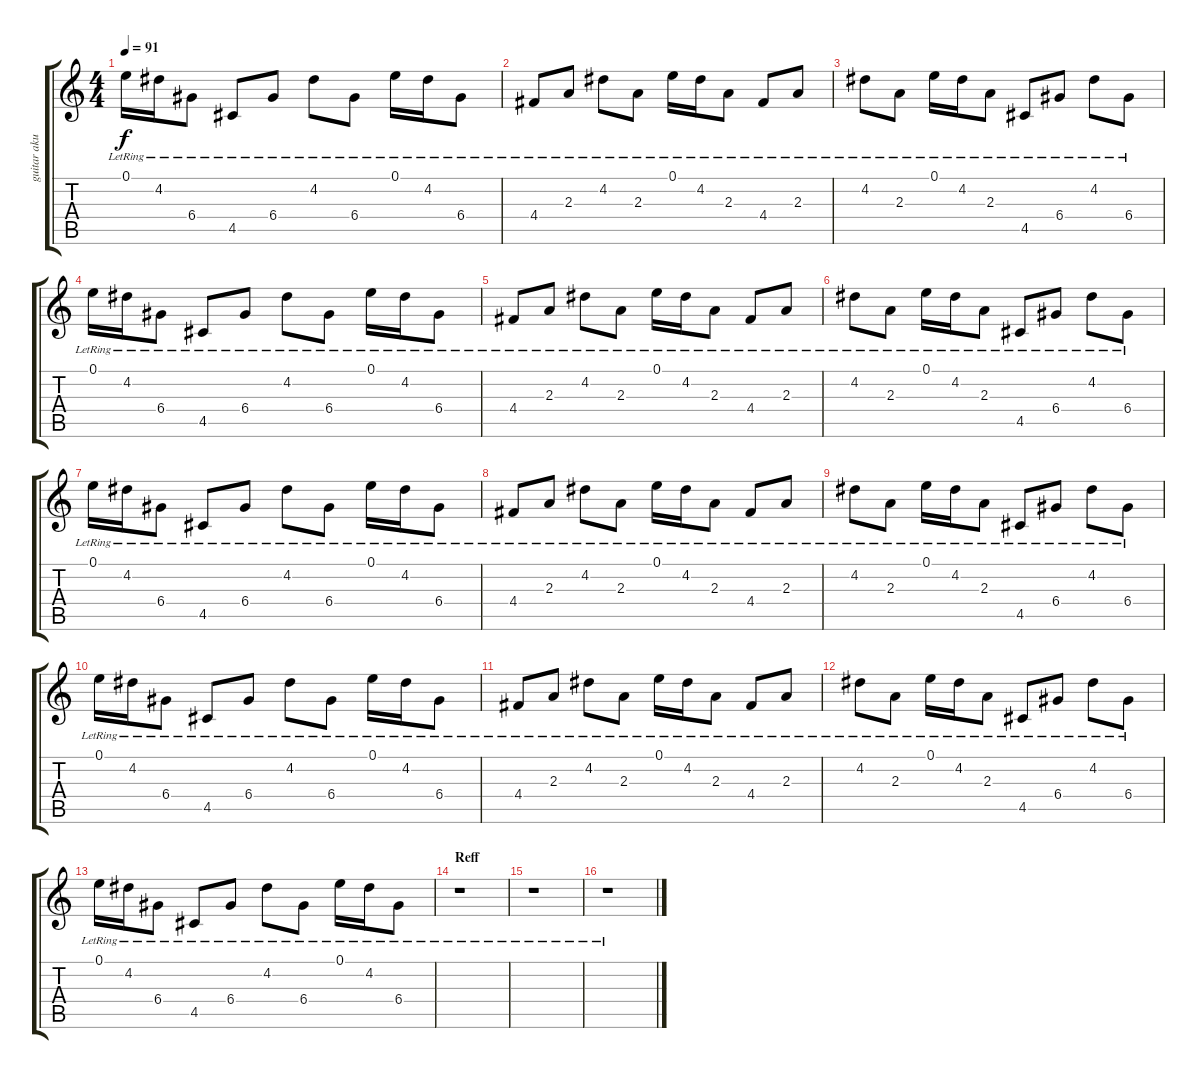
\track ("guitar akustik" "guitar aku") {instrument acousticguitarsteel}
\staff {score tabs}
\tuning (E4 B3 G3 D3 A2 E2) {hide}
\ts (4 4)
\tempo 91
\clef g2
\ks c
0.1{lr}.16{dy f} 4.2{lr}.16 6.4{lr}.8 4.5{lr}.8 6.4{lr}.8 4.2{lr}.8 6.4{lr}.8 0.1{lr}.16 4.2{lr}.16 6.4{lr}.8 |
4.4{lr}.8 2.3{lr}.8 4.2{lr}.8 2.3{lr}.8 0.1{lr}.16 4.2{lr}.16 2.3{lr}.8 4.4{lr}.8 2.3{lr}.8 |
4.2{lr}.8 2.3{lr}.8 0.1{lr}.16 4.2{lr}.16 2.3{lr}.8 4.5{lr}.8 6.4{lr}.8 4.2{lr}.8 6.4{lr}.8 |
0.1{lr}.16 4.2{lr}.16 6.4{lr}.8 4.5{lr}.8 6.4{lr}.8 4.2{lr}.8 6.4{lr}.8 0.1{lr}.16 4.2{lr}.16 6.4{lr}.8 |
4.4{lr}.8 2.3{lr}.8 4.2{lr}.8 2.3{lr}.8 0.1{lr}.16 4.2{lr}.16 2.3{lr}.8 4.4{lr}.8 2.3{lr}.8 |
4.2{lr}.8 2.3{lr}.8 0.1{lr}.16 4.2{lr}.16 2.3{lr}.8 4.5{lr}.8 6.4{lr}.8 4.2{lr}.8 6.4{lr}.8 |
0.1{lr}.16 4.2{lr}.16 6.4{lr}.8 4.5{lr}.8 6.4{lr}.8 4.2{lr}.8 6.4{lr}.8 0.1{lr}.16 4.2{lr}.16 6.4{lr}.8 |
4.4{lr}.8 2.3{lr}.8 4.2{lr}.8 2.3{lr}.8 0.1{lr}.16 4.2{lr}.16 2.3{lr}.8 4.4{lr}.8 2.3{lr}.8 |
4.2{lr}.8 2.3{lr}.8 0.1{lr}.16 4.2{lr}.16 2.3{lr}.8 4.5{lr}.8 6.4{lr}.8 4.2{lr}.8 6.4{lr}.8 |
0.1{lr}.16 4.2{lr}.16 6.4{lr}.8 4.5{lr}.8 6.4{lr}.8 4.2{lr}.8 6.4{lr}.8 0.1{lr}.16 4.2{lr}.16 6.4{lr}.8 |
4.4{lr}.8 2.3{lr}.8 4.2{lr}.8 2.3{lr}.8 0.1{lr}.16 4.2{lr}.16 2.3{lr}.8 4.4{lr}.8 2.3{lr}.8 |
4.2{lr}.8 2.3{lr}.8 0.1{lr}.16 4.2{lr}.16 2.3{lr}.8 4.5{lr}.8 6.4{lr}.8 4.2{lr}.8 6.4{lr}.8 |
0.1{lr}.16 4.2{lr}.16 6.4{lr}.8 4.5{lr}.8 6.4{lr}.8 4.2{lr}.8 6.4{lr}.8 0.1{lr}.16 4.2{lr}.16 6.4{lr}.8 |
\section ("" "Reff")
r.1 |
r.1 |
r.1
